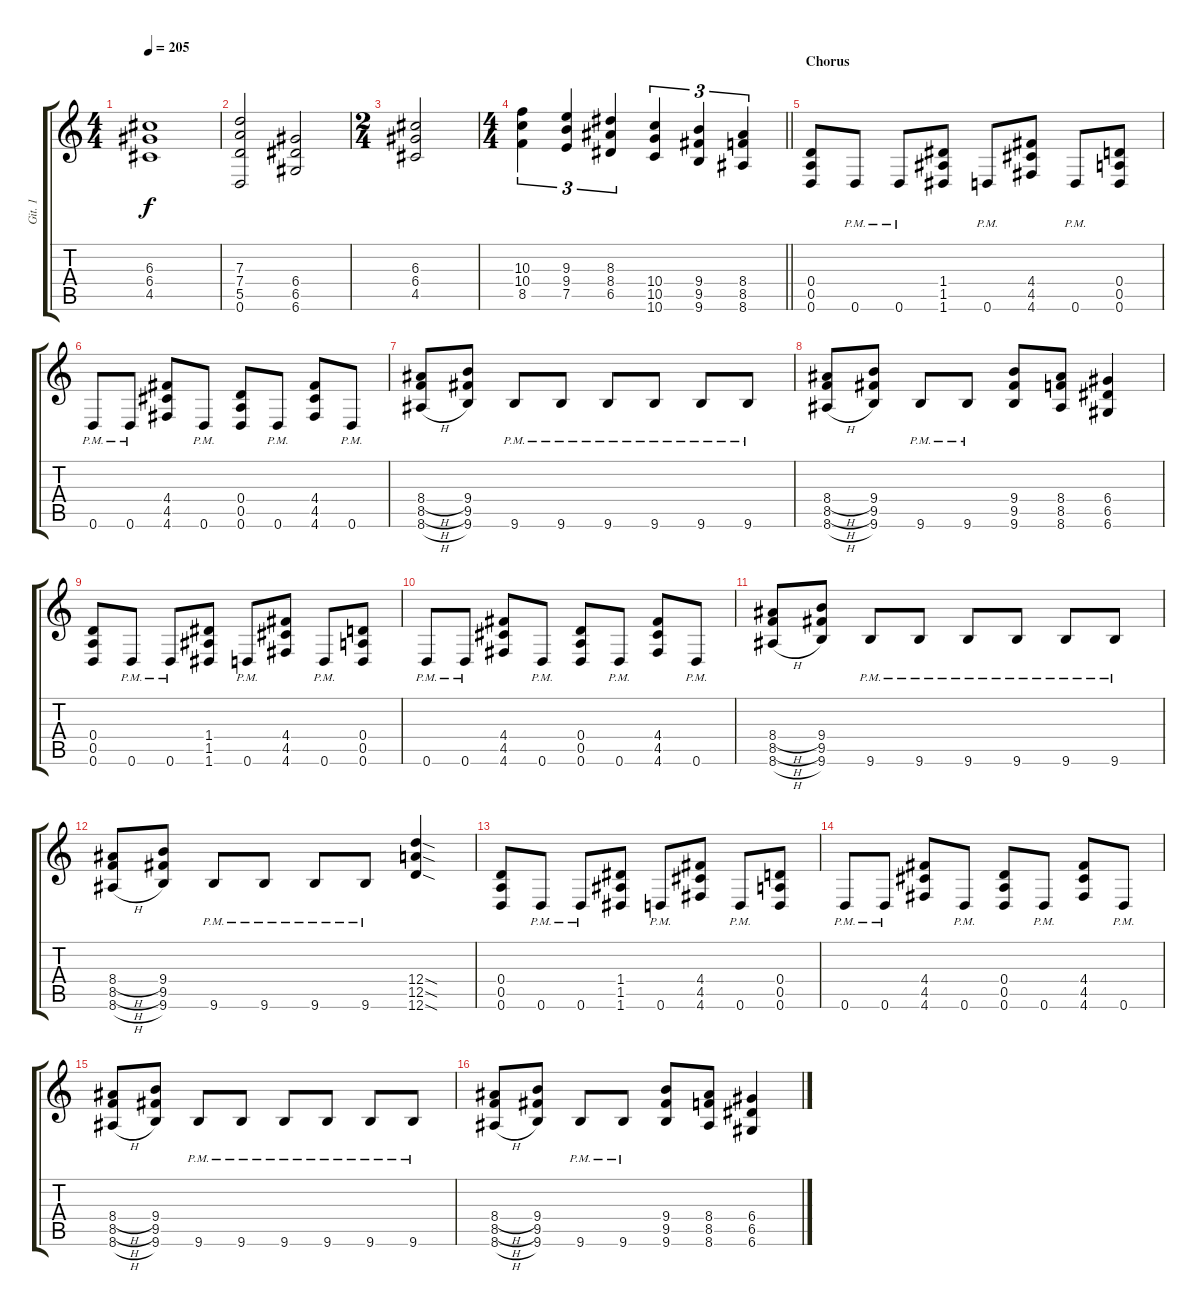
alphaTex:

\track ("Git. 1" "Git. 1") {instrument distortionguitar}
\staff {score tabs}
\tuning (E4 B3 G3 D3 A2 D2) {hide}
\ts (4 4)
\tempo 205
\clef g2
\ks c
(6.3 6.4 4.5).1{dy f} |
(7.3 7.4 5.5 0.6).2 (6.4 6.5 6.6).2 |
\ts (2 4)
(6.3 6.4 4.5).2 |
\ts (4 4)
\barLineRight lightlight
(10.3 10.4 8.5).4{tu (3 2)} (9.3 9.4 7.5).4{tu (3 2)} (8.3 8.4 6.5).4{tu (3 2)} (10.4 10.5 10.6).4{tu (3 2)} (9.4 9.5 9.6).4{tu (3 2)} (8.4 8.5 8.6).4{tu (3 2)} |
\section ("" "Chorus")
(0.4 0.5 0.6).8 0.6{pm}.8 0.6{pm}.8 (1.4 1.5 1.6).8 0.6{pm}.8 (4.4 4.5 4.6).8 0.6{pm}.8 (0.4 0.5 0.6).8 |
0.6{pm}.8 0.6{pm}.8 (4.4 4.5 4.6).8 0.6{pm}.8 (0.4 0.5 0.6).8 0.6{pm}.8 (4.4 4.5 4.6).8 0.6{pm}.8 |
(8.4{h} 8.5{h} 8.6{h}).8 (9.4 9.5 9.6).8 9.6{pm}.8 9.6{pm}.8 9.6{pm}.8 9.6{pm}.8 9.6{pm}.8 9.6{pm}.8 |
(8.4{h} 8.5{h} 8.6{h}).8 (9.4 9.5 9.6).8 9.6{pm}.8 9.6{pm}.8 (9.4 9.5 9.6).8 (8.4 8.5 8.6).8 (6.4 6.5 6.6).4 |
(0.4 0.5 0.6).8 0.6{pm}.8 0.6{pm}.8 (1.4 1.5 1.6).8 0.6{pm}.8 (4.4 4.5 4.6).8 0.6{pm}.8 (0.4 0.5 0.6).8 |
0.6{pm}.8 0.6{pm}.8 (4.4 4.5 4.6).8 0.6{pm}.8 (0.4 0.5 0.6).8 0.6{pm}.8 (4.4 4.5 4.6).8 0.6{pm}.8 |
(8.4{h} 8.5{h} 8.6{h}).8 (9.4 9.5 9.6).8 9.6{pm}.8 9.6{pm}.8 9.6{pm}.8 9.6{pm}.8 9.6{pm}.8 9.6{pm}.8 |
(8.4{h} 8.5{h} 8.6{h}).8 (9.4 9.5 9.6).8 9.6{pm}.8 9.6{pm}.8 9.6{pm}.8 9.6{pm}.8 (12.4{sod} 12.5{sod} 12.6{sod}).4 |
(0.4 0.5 0.6).8 0.6{pm}.8 0.6{pm}.8 (1.4 1.5 1.6).8 0.6{pm}.8 (4.4 4.5 4.6).8 0.6{pm}.8 (0.4 0.5 0.6).8 |
0.6{pm}.8 0.6{pm}.8 (4.4 4.5 4.6).8 0.6{pm}.8 (0.4 0.5 0.6).8 0.6{pm}.8 (4.4 4.5 4.6).8 0.6{pm}.8 |
(8.4{h} 8.5{h} 8.6{h}).8 (9.4 9.5 9.6).8 9.6{pm}.8 9.6{pm}.8 9.6{pm}.8 9.6{pm}.8 9.6{pm}.8 9.6{pm}.8 |
(8.4{h} 8.5{h} 8.6{h}).8 (9.4 9.5 9.6).8 9.6{pm}.8 9.6{pm}.8 (9.4 9.5 9.6).8 (8.4 8.5 8.6).8 (6.4 6.5 6.6).4
